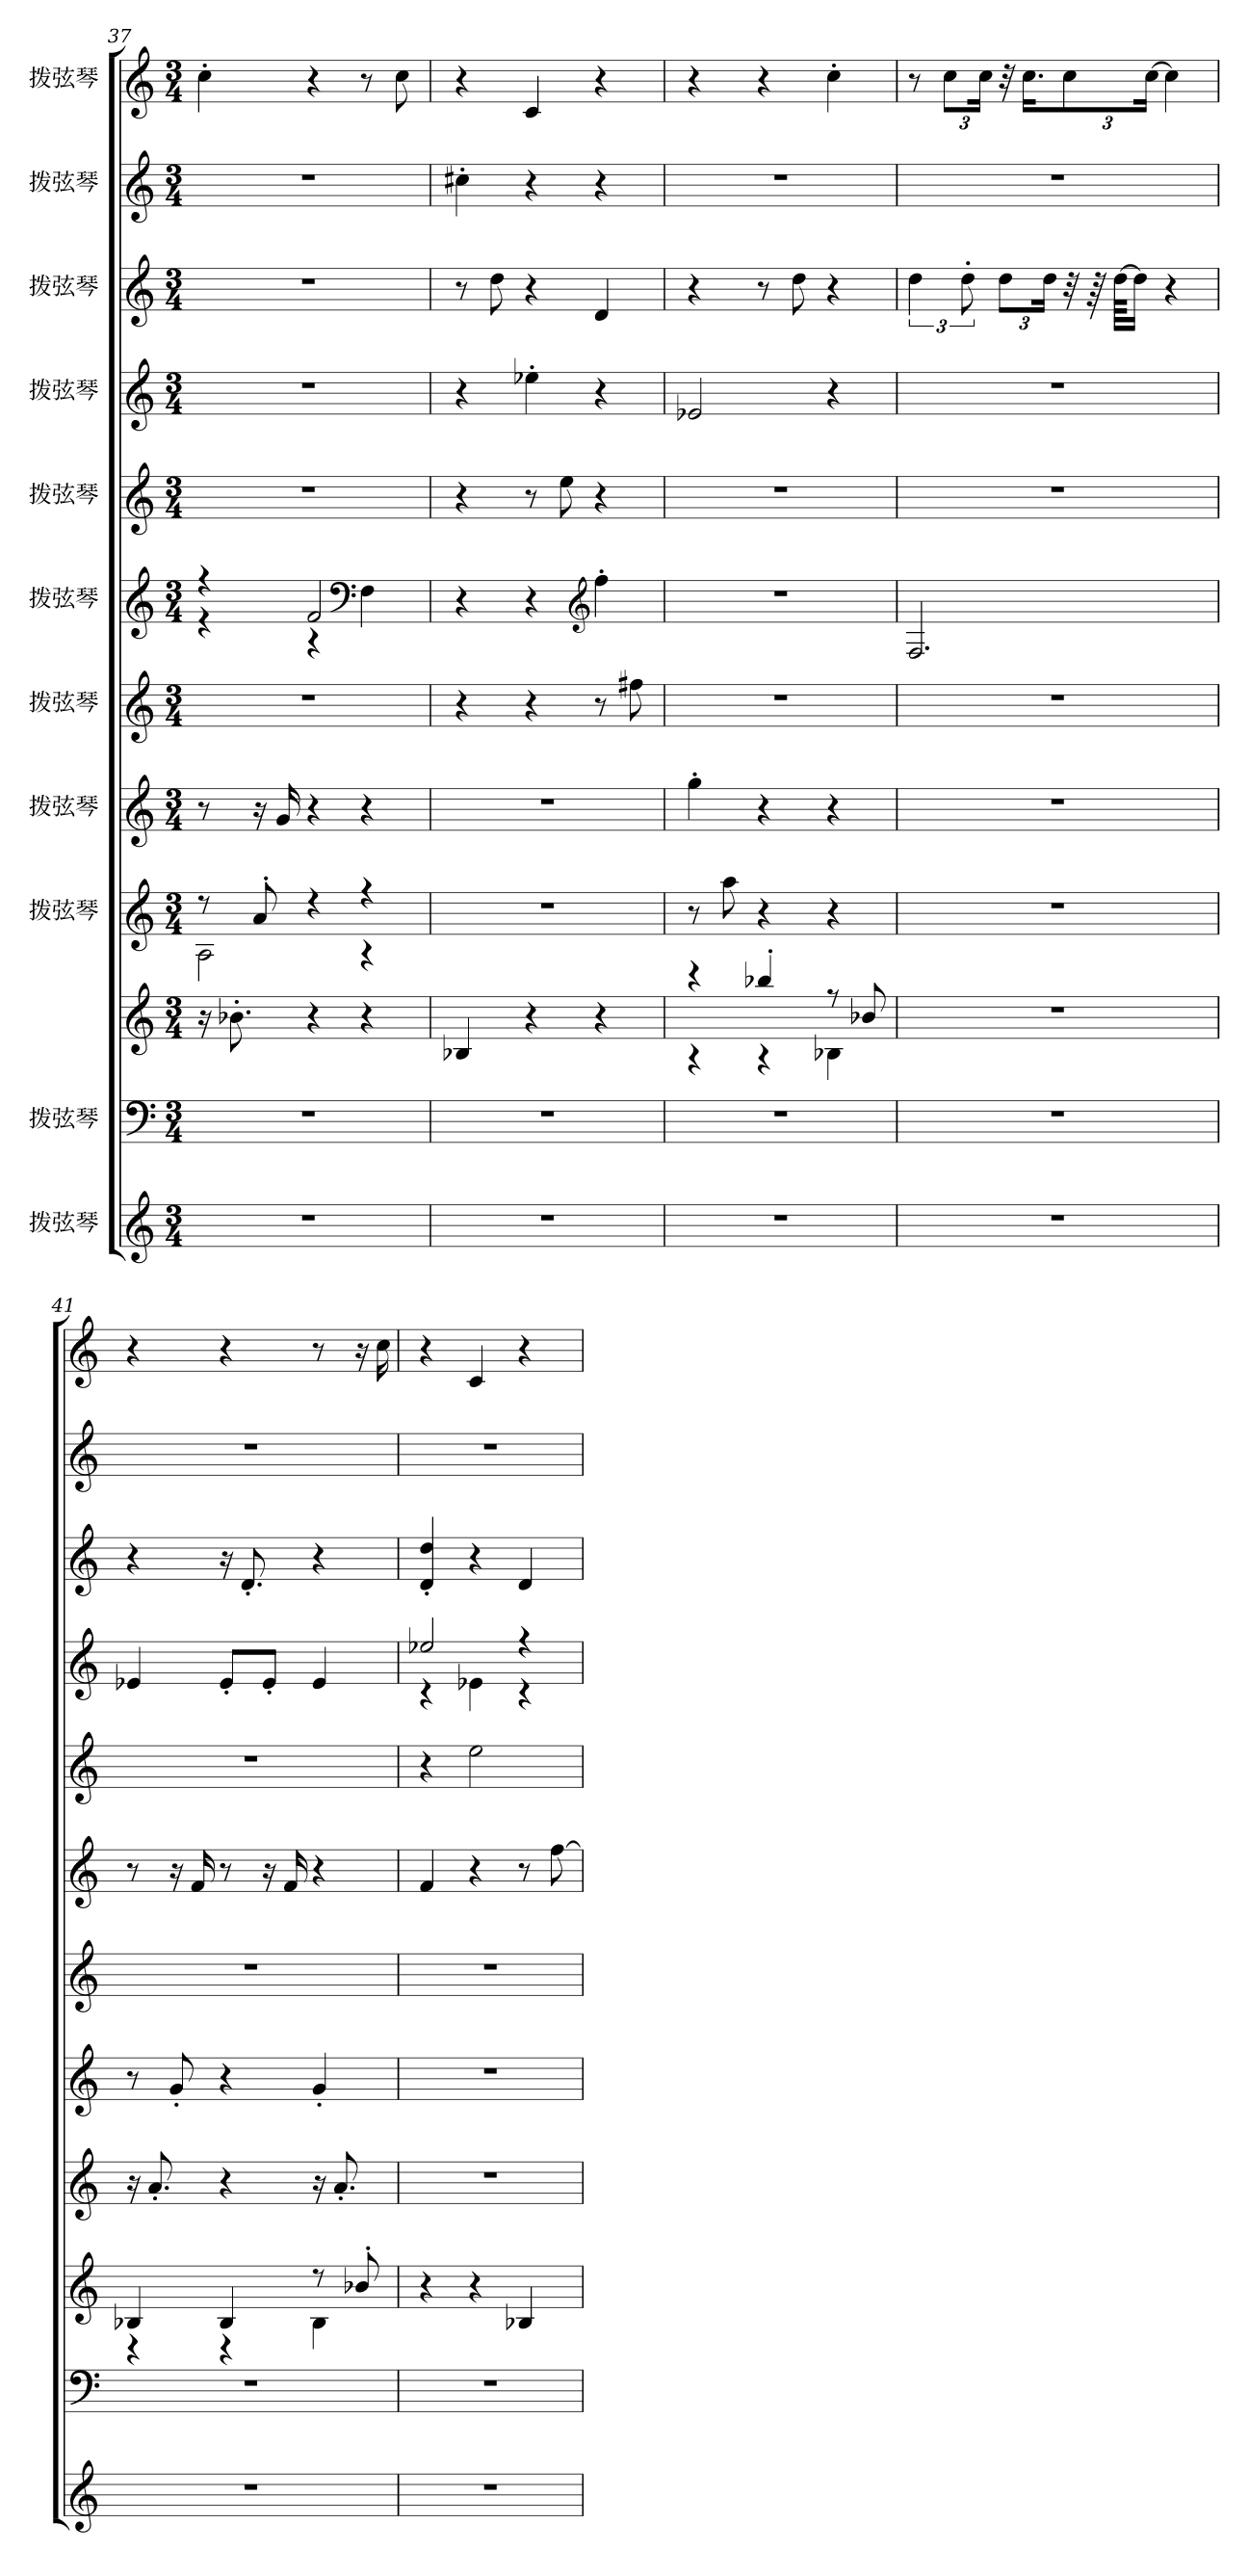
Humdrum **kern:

**kern	**kern	**kern	**kern	**kern	**kern	**kern	**kern	**kern	**kern	**kern	**kern
*part11	*part10	*part10	*part9	*part8	*part7	*part6	*part5	*part4	*part3	*part2	*part1
*staff12	*staff11	*staff10	*staff9	*staff8	*staff7	*staff6	*staff5	*staff4	*staff3	*staff2	*staff1
*I"拨弦琴	*I"拨弦琴	*	*I"拨弦琴	*I"拨弦琴	*I"拨弦琴	*I"拨弦琴	*I"拨弦琴	*I"拨弦琴	*I"拨弦琴	*I"拨弦琴	*I"拨弦琴
*clefG2	*clefF4	*clefG2	*clefG2	*clefG2	*clefG2	*clefG2	*clefG2	*clefG2	*clefG2	*clefG2	*clefG2
*k[]	*k[]	*k[]	*k[]	*k[]	*k[]	*k[]	*k[]	*k[]	*k[]	*k[]	*k[]
*M3/4	*M3/4	*M3/4	*M3/4	*M3/4	*M3/4	*M3/4	*M3/4	*M3/4	*M3/4	*M3/4	*M3/4
=37	=37	=37	=37	=37	=37	=37	=37	=37	=37	=37	=37
*	*	*	*^	*	*	*^	*	*	*	*	*
2.r	2.r	16r	8r	2A\	8r	2.r	4r	4r	2.r	2.r	2.r	2.r	4cc'\
.	.	8.b-X'\	.	.	.	.	.	.	.	.	.	.	.
.	.	.	8a'/	.	16r	.	.	.	.	.	.	.	.
.	.	.	.	.	16g/	.	.	.	.	.	.	.	.
.	.	4r	4r	.	4r	.	2f/	4r	.	.	.	.	4r
*	*	*	*	*	*	*	*clefF4	*	*	*	*	*	*
.	.	4r	4r	4r	4r	.	.	4F\	.	.	.	.	8r
.	.	.	.	.	.	.	.	.	.	.	.	.	8cc\
*	*	*	*v	*v	*	*	*v	*v	*	*	*	*	*
=38	=38	=38	=38	=38	=38	=38	=38	=38	=38	=38	=38
2.r	2.r	4B-X/	2.r	2.r	4r	4r	4r	4r	8r	4cc#X'\	4r
.	.	.	.	.	.	.	.	.	8dd\	.	.
.	.	4r	.	.	4r	4r	8r	4ee-X'\	4r	4r	4c/
.	.	.	.	.	.	.	8ee\	.	.	.	.
*	*	*	*	*	*	*clefG2	*	*	*	*	*
.	.	4r	.	.	8r	4ff'\	4r	4r	4d/	4r	4r
.	.	.	.	.	8ff#X\	.	.	.	.	.	.
!!LO:PB:g=z
=39	=39	=39	=39	=39	=39	=39	=39	=39	=39	=39	=39
*	*	*^	*	*	*	*	*	*	*	*	*
2.r	2.r	4r	4r	8r	4gg'\	2.r	2.r	2.r	2e-X/	4r	2.r	4r
.	.	.	.	8aa\	.	.	.	.	.	.	.	.
.	.	4bb-X'/	4r	4r	4r	.	.	.	.	8r	.	4r
.	.	.	.	.	.	.	.	.	.	8dd\	.	.
.	.	8r	4B-X\	4r	4r	.	.	.	4r	4r	.	4cc'\
.	.	8b-X/	.	.	.	.	.	.	.	.	.	.
*	*	*v	*v	*	*	*	*	*	*	*	*	*
=40	=40	=40	=40	=40	=40	=40	=40	=40	=40	=40	=40
2.r	2.r	2.r	2.r	2.r	2.r	2.F/	2.r	2.r	6dd\	2.r	8r
*	*	*	*	*	*	*	*	*	*	*	*Xbrackettup
.	.	.	.	.	.	.	.	.	.	.	12cc\L
.	.	.	.	.	.	.	.	.	12dd'\	.	.
.	.	.	.	.	.	.	.	.	.	.	24cc\Jk
*	*	*	*	*	*	*	*	*	*Xbrackettup	*	*
.	.	.	.	.	.	.	.	.	12dd\L	.	32r
.	.	.	.	.	.	.	.	.	.	.	16.cc\KL
.	.	.	.	.	.	.	.	.	24dd\Jk	.	.
.	.	.	.	.	.	.	.	.	32r	.	12cc\
.	.	.	.	.	.	.	.	.	64r	.	.
.	.	.	.	.	.	.	.	.	[64dd\KKLL	.	.
.	.	.	.	.	.	.	.	.	16dd\JJ]	.	.
.	.	.	.	.	.	.	.	.	.	.	[24cc\Jk
.	.	.	.	.	.	.	.	.	4r	.	4cc\]
=41	=41	=41	=41	=41	=41	=41	=41	=41	=41	=41	=41
*	*	*^	*	*	*	*	*	*	*	*	*
2.r	2.r	4B-X/	4r	16r	8r	2.r	8r	2.r	4e-X/	4r	2.r	4r
.	.	.	.	8.a'/	.	.	.	.	.	.	.	.
.	.	.	.	.	8g'/	.	16r	.	.	.	.	.
.	.	.	.	.	.	.	16f/	.	.	.	.	.
.	.	4B-/	4r	4r	4r	.	8r	.	8e-'/L	16r	.	4r
.	.	.	.	.	.	.	.	.	.	8.d'/	.	.
.	.	.	.	.	.	.	16r	.	8e-'/J	.	.	.
.	.	.	.	.	.	.	16f/	.	.	.	.	.
.	.	8r	4B-\	16r	4g'/	.	4r	.	4e-/	4r	.	8r
.	.	.	.	8.a'/	.	.	.	.	.	.	.	.
.	.	8b-X'/	.	.	.	.	.	.	.	.	.	16r
.	.	.	.	.	.	.	.	.	.	.	.	16cc\
*	*	*v	*v	*	*	*	*	*	*	*	*	*
=42	=42	=42	=42	=42	=42	=42	=42	=42	=42	=42	=42
*	*	*	*	*	*	*	*	*^	*	*	*
2.r	2.r	4r	2.r	2.r	2.r	4f/	4r	2ee-X/	4r	4d/' 4dd/'	2.r	4r
.	.	4r	.	.	.	4r	2ee\	.	4e-X\	4r	.	4c/
.	.	4B-X/	.	.	.	8r	.	4r	4r	4d/	.	4r
.	.	.	.	.	.	[8ff\	.	.	.	.	.	.
*	*	*	*	*	*	*	*	*v	*v	*	*	*
=	=	=	=	=	=	=	=	=	=	=	=
*-	*-	*-	*-	*-	*-	*-	*-	*-	*-	*-	*-
